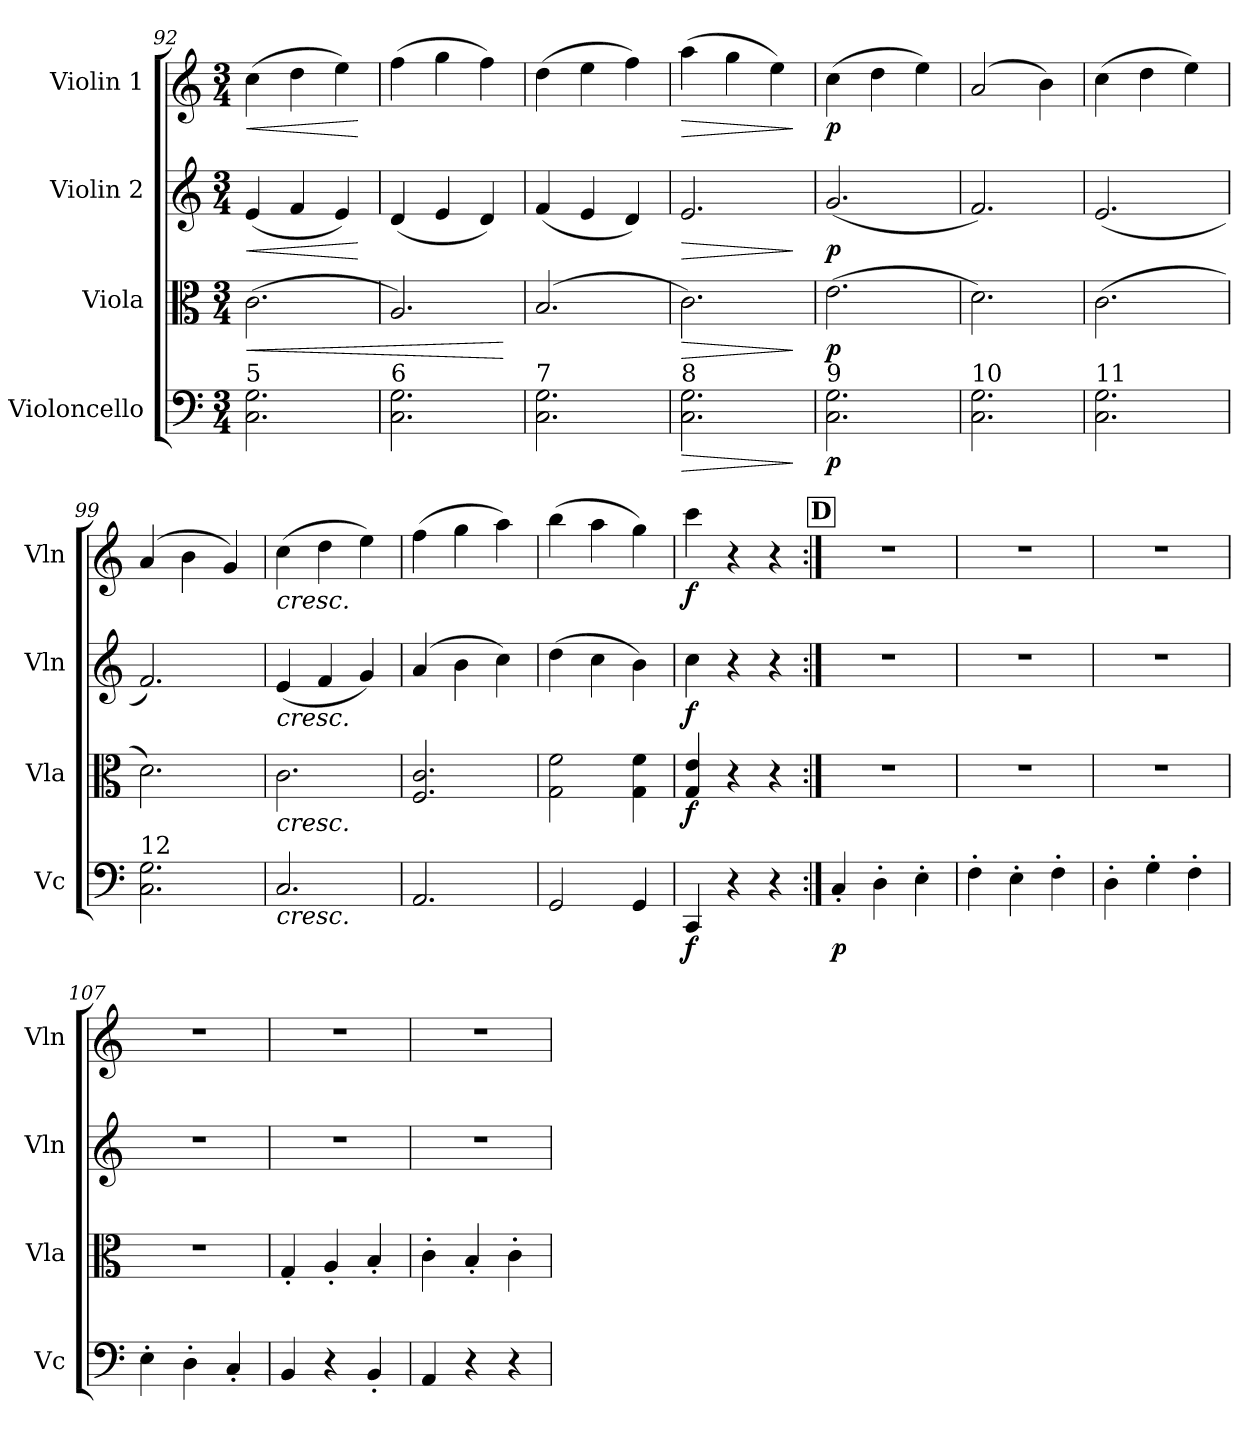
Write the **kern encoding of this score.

**kern	**dynam	**kern	**dynam	**kern	**dynam	**kern	**dynam
*part4	*part4	*part3	*part3	*part2	*part2	*part1	*part1
*staff4	*staff4	*staff3	*staff3	*staff2	*staff2	*staff1	*staff1
*I"Violoncello	*	*I"Viola	*	*I"Violin 2	*	*I"Violin 1	*
*I'Vc	*	*I'Vla	*	*I'Vln	*	*I'Vln	*
*clefF4	*	*clefC3	*	*clefG2	*	*clefG2	*
*k[]	*	*k[]	*	*k[]	*	*k[]	*
*M3/4	*	*M3/4	*	*M3/4	*	*M3/4	*
=92	=92	=92	=92	=92	=92	=92	=92
!LO:TX:a:t=5	!	!	!	!	!	!	!
!	!	!	!LO:HP:b	!	!LO:HP:b	!	!LO:HP:b
2.C\ 2.G\	.	(2.c\	<	(4e/	<	(4cc\	<
.	.	.	.	4f/	.	4dd\	.
.	.	.	.	4e/)	.	4ee\)	.
.	.	.	.	.	[	.	[
=93	=93	=93	=93	=93	=93	=93	=93
!LO:TX:a:t=6	!	!	!	!	!	!	!
2.C\ 2.G\	.	2.A/)	.	(4d/	.	(4ff\	.
.	.	.	.	4e/	.	4gg\	.
.	.	.	.	4d/)	.	4ff\)	.
.	.	.	[	.	.	.	.
=94	=94	=94	=94	=94	=94	=94	=94
!LO:TX:a:t=7	!	!	!	!	!	!	!
2.C\ 2.G\	.	(2.B/	.	(4f/	.	(4dd\	.
.	.	.	.	4e/	.	4ee\	.
.	.	.	.	4d/)	.	4ff\)	.
=95	=95	=95	=95	=95	=95	=95	=95
!LO:TX:a:t=8	!	!	!	!	!	!	!
!	!LO:HP:b	!	!LO:HP:b	!	!LO:HP:b	!	!LO:HP:b
2.C\ 2.G\	>	2.c\)	>	2.e/	>	(4aa\	>
.	.	.	.	.	.	4gg\	.
.	.	.	.	.	.	4ee\)	.
.	]	.	]	.	]	.	]
=96	=96	=96	=96	=96	=96	=96	=96
!LO:TX:a:t=9	!	!	!	!	!	!	!
!	!LO:DY:b	!	!LO:DY:b	!	!LO:DY:b	!	!LO:DY:b
2.C\ 2.G\	p	(2.e\	p	(2.g/	p	(4cc\	p
.	.	.	.	.	.	4dd\	.
.	.	.	.	.	.	4ee\)	.
=97	=97	=97	=97	=97	=97	=97	=97
!LO:TX:a:t=10	!	!	!	!	!	!	!
2.C\ 2.G\	.	2.d\)	.	2.f/)	.	(2a/	.
.	.	.	.	.	.	4b\)	.
=98	=98	=98	=98	=98	=98	=98	=98
!LO:TX:a:t=11	!	!	!	!	!	!	!
2.C\ 2.G\	.	(2.c\	.	(2.e/	.	(4cc\	.
.	.	.	.	.	.	4dd\	.
.	.	.	.	.	.	4ee\)	.
!!LO:LB:g=z
=99	=99	=99	=99	=99	=99	=99	=99
!LO:TX:a:t=12	!	!	!	!	!	!	!
2.C\ 2.G\	.	2.d\)	.	2.f/)	.	(4a/	.
.	.	.	.	.	.	4b\	.
.	.	.	.	.	.	4g/)	.
=100	=100	=100	=100	=100	=100	=100	=100
!	!	!	!	!	!	!LO:TX:b:i:t=cresc.	!
!	!	!	!	!LO:TX:b:i:t=cresc.	!	!	!
!	!	!LO:TX:b:i:t=cresc.	!	!	!	!	!
!LO:TX:b:i:t=cresc.	!	!	!	!	!	!	!
2.C/	.	2.c\	.	(4e/	.	(4cc\	.
.	.	.	.	4f/	.	4dd\	.
.	.	.	.	4g/)	.	4ee\)	.
=101	=101	=101	=101	=101	=101	=101	=101
2.AA/	.	2.F/ 2.c/	.	(4a/	.	(4ff\	.
.	.	.	.	4b\	.	4gg\	.
.	.	.	.	4cc\)	.	4aa\)	.
=102	=102	=102	=102	=102	=102	=102	=102
2GG/	.	2G\ 2f\	.	(4dd\	.	(4bb\	.
.	.	.	.	4cc\	.	4aa\	.
4GG/	.	4G\ 4f\	.	4b\)	.	4gg\)	.
=103	=103	=103	=103	=103	=103	=103	=103
!	!LO:DY:b	!	!LO:DY:b	!	!LO:DY:b	!	!LO:DY:b
4CC/	f	4G/ 4e/	f	4cc\	f	4ccc\	f
4r	.	4r	.	4r	.	4r	.
4r	.	4r	.	4r	.	4r	.
!!LO:REH:place=s1:a:B:cj:fs=14:t=D
=104:|!	=104:|!	=104:|!	=104:|!	=104:|!	=104:|!	=104:|!	=104:|!
!	!LO:DY:b	!	!	!	!	!	!
4C'/	p	2.r	.	2.r	.	2.r	.
4D'\	.	.	.	.	.	.	.
4E'\	.	.	.	.	.	.	.
=105	=105	=105	=105	=105	=105	=105	=105
4F'\	.	2.r	.	2.r	.	2.r	.
4E'\	.	.	.	.	.	.	.
4F'\	.	.	.	.	.	.	.
=106	=106	=106	=106	=106	=106	=106	=106
4D'\	.	2.r	.	2.r	.	2.r	.
4G'\	.	.	.	.	.	.	.
4F'\	.	.	.	.	.	.	.
=107	=107	=107	=107	=107	=107	=107	=107
4E'\	.	2.r	.	2.r	.	2.r	.
4D'\	.	.	.	.	.	.	.
4C'/	.	.	.	.	.	.	.
=108	=108	=108	=108	=108	=108	=108	=108
4BB/	.	4G'/	.	2.r	.	2.r	.
4r	.	4A'/	.	.	.	.	.
4BB'/	.	4B'/	.	.	.	.	.
!!LO:PB:g=z
=109	=109	=109	=109	=109	=109	=109	=109
4AA/	.	4c'\	.	2.r	.	2.r	.
4r	.	4B'/	.	.	.	.	.
4r	.	4c'\	.	.	.	.	.
=	=	=	=	=	=	=	=
*-	*-	*-	*-	*-	*-	*-	*-
